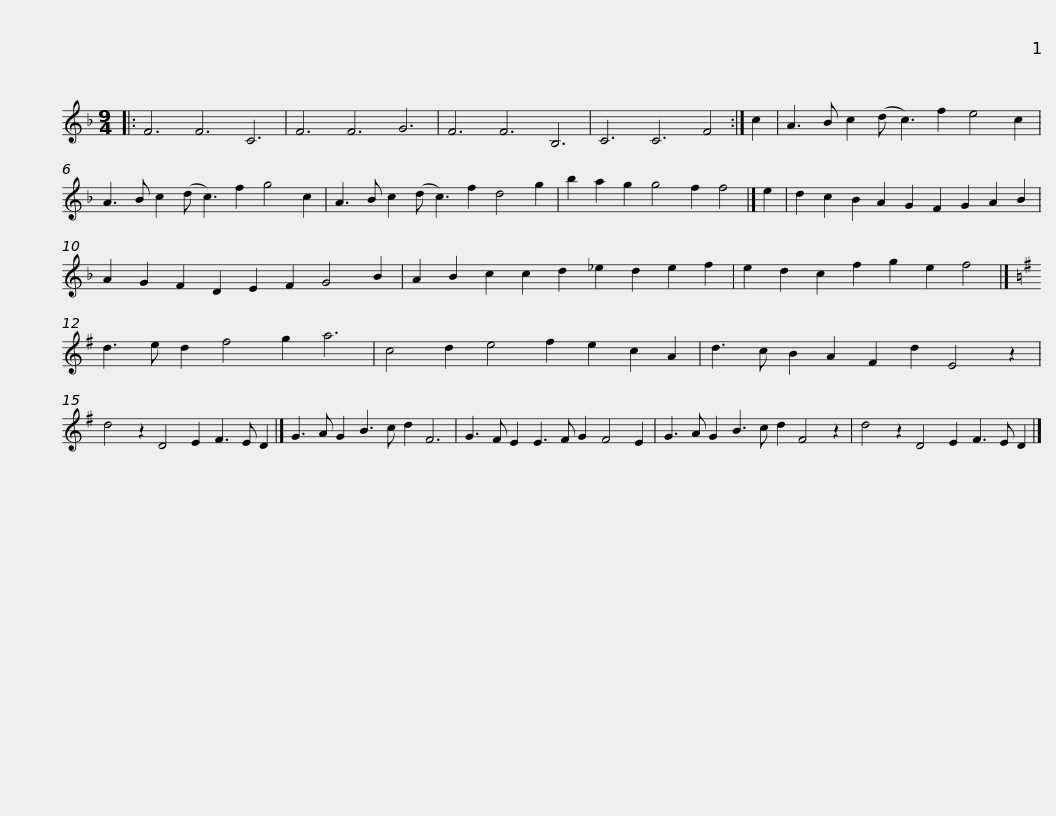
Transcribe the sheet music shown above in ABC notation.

X:1
L:1/8
M:9/4
I:linebreak $
K:F
V:1 treble
V:1
|: F6 F6 C6 | F6 F6 G6 | F6 F6 B,6 | C6 C6 F4 :| c2 | %5
 A3 B c2 (d c3) f2 e4 c2 |$ A3 B c2 (d c3) f2 g4 c2 | A3 B c2 (d c3) f2 d4 g2 | b2 a2 g2 g4 f2 f4 |] e2 | %10
 d2 c2 B2 A2 G2 F2 G2 A2 B2 |$ A2 G2 F2 D2 E2 F2 G4 B2 | A2 B2 c2 c2 d2 _e2 d2 e2 f2 | e2 d2 c2 f2 g2 e2 f4 |][K:G] d3 e d2 f4 g2 a6 |$ %15
 c4 d2 e4 f2 e2 c2 A2 | d3 c B2 A2 F2 d2 E4 z2 | d4 z2 D4 E2 F3 E D2 |] G3 A G2 B3 c d2 F6 |$ G3 F E2 E3 F G2 F4 E2 | %20
 G3 A G2 B3 c d2 F4 z2 | d4 z2 D4 E2 F3 E D2 |] %22
